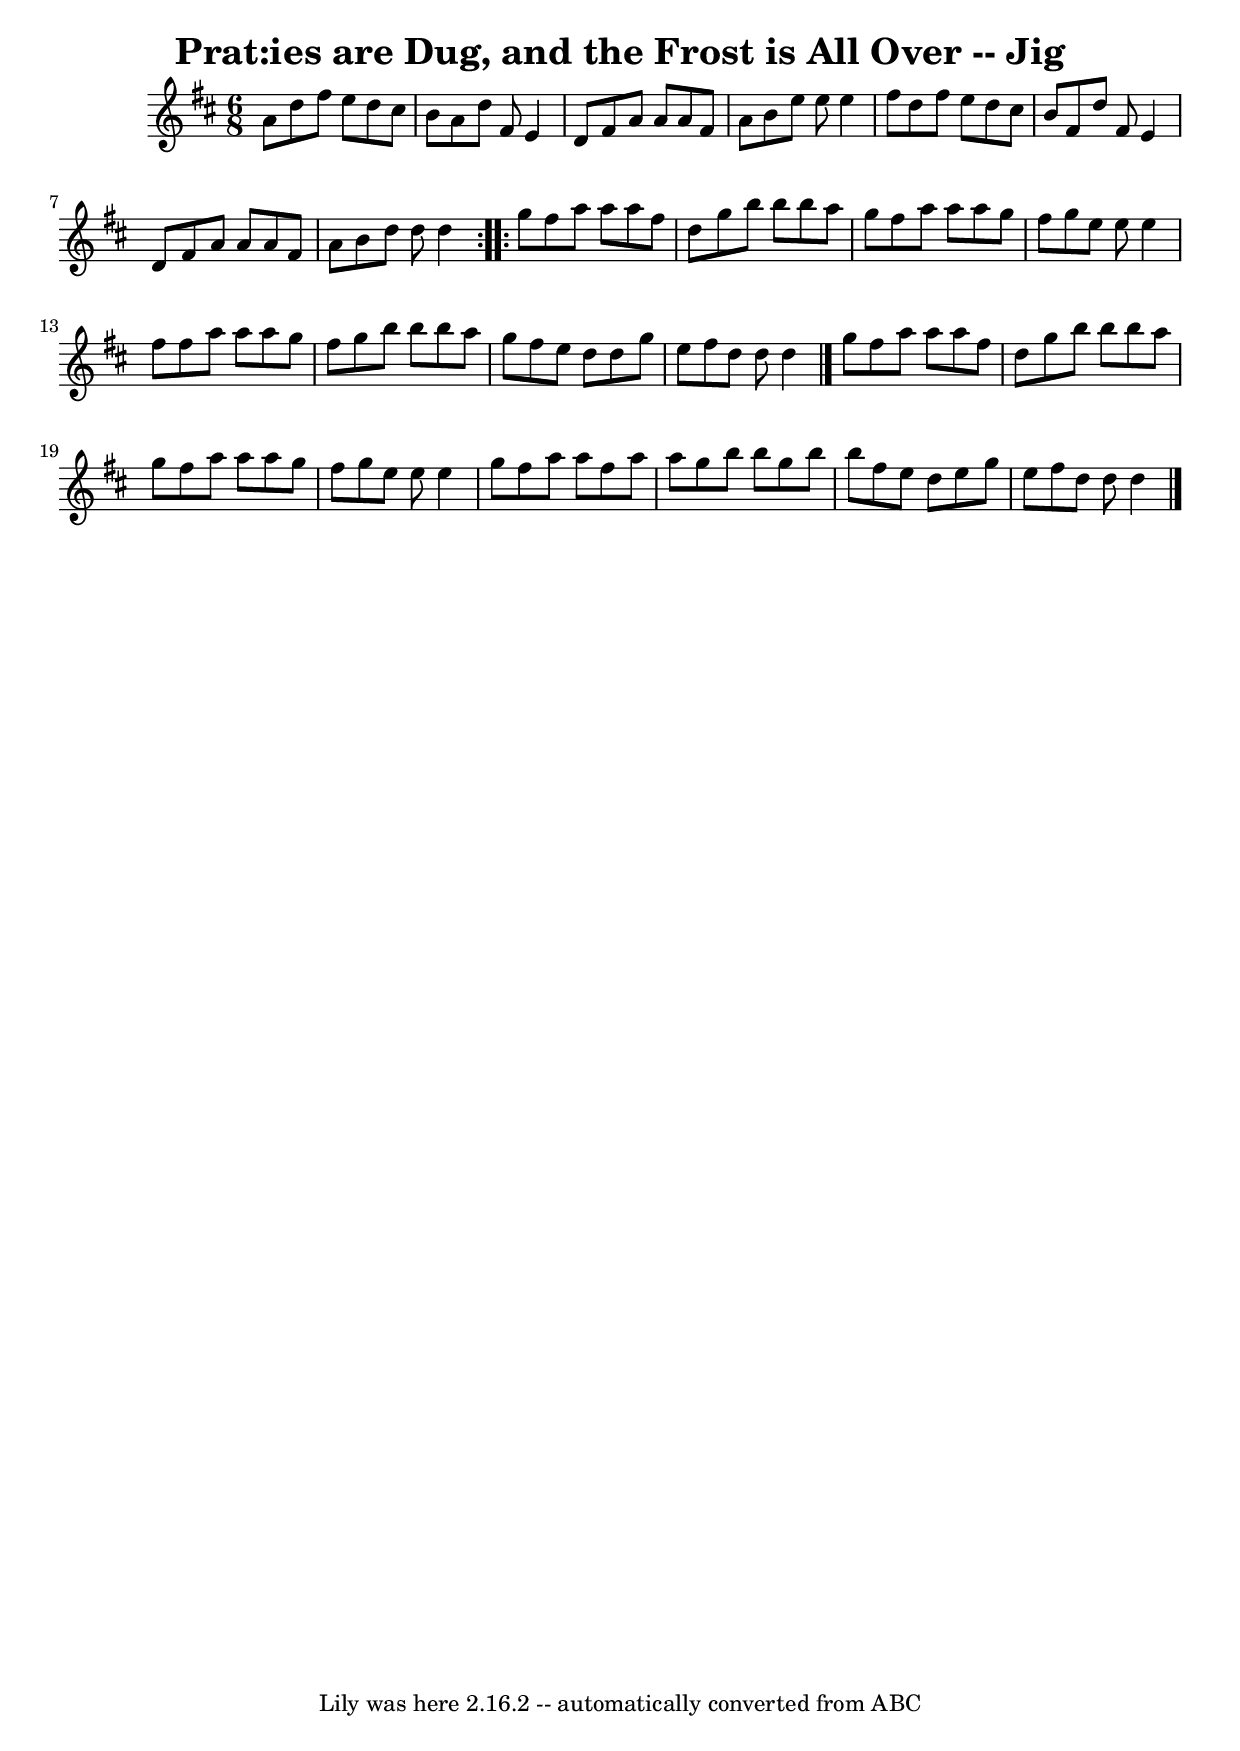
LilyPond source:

\version "2.7.40"
\include "Mammoth.ily"
\header {
	book = "Ryan's Mammoth Collection"
	crossRefNumber = "1"
	footnotes = "\\\\111 621"
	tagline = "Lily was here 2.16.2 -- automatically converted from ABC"
	title = "Prat:ies are Dug, and the Frost is All Over -- Jig"
}
voicedefault =  {
\set Score.defaultBarType = "empty"

\repeat volta 2 {
\time 6/8 \key d \major a'8  |
 d''8 fis''8 e''8 d''8    
cis''8 b'8    |
 a'8 d''8 fis'8 e'4 d'8    |
   
fis'8 a'8 a'8 a'8 fis'8 a'8    |
 b'8 e''8 e''8    
e''4 fis''8    |
 d''8 fis''8 e''8 d''8 cis''8 b'8  
  |
 fis'8 d''8 fis'8 e'4 d'8    |
 fis'8 a'8    
a'8 a'8 fis'8 a'8    |
 b'8 d''8 d''8 d''4  }     
\repeat volta 2 { g''8  |
 fis''8 a''8 a''8 a''8 fis''8 
 d''8    |
 g''8 b''8 b''8 b''8 a''8 g''8    |
  
 fis''8 a''8 a''8 a''8 g''8 fis''8    |
 g''8 e''8    
e''8 e''4 fis''8    |
 fis''8 a''8 a''8 a''8 g''8   
 fis''8    |
 g''8 b''8 b''8 b''8 a''8 g''8    |
  
 fis''8 e''8 d''8 d''8 g''8 e''8    |
 fis''8 d''8    
d''8 d''4  \bar "|." g''8  |
 fis''8 a''8 a''8 a''8   
 fis''8 d''8    |
 g''8 b''8 b''8 b''8 a''8 g''8    
|
 fis''8 a''8 a''8 a''8 g''8 fis''8    |
 g''8  
 e''8 e''8 e''4 g''8    |
 fis''8 a''8 a''8 fis''8 
 a''8 a''8    |
 g''8 b''8 b''8 g''8 b''8 b''8    
|
 fis''8 e''8 d''8 e''8 g''8 e''8    |
 fis''8  
 d''8 d''8 d''4  \bar "|."   }
}

\score{
    <<

	\context Staff="default"
	{
	    \voicedefault 
	}

    >>
	\layout {
	}
	\midi {}
}
